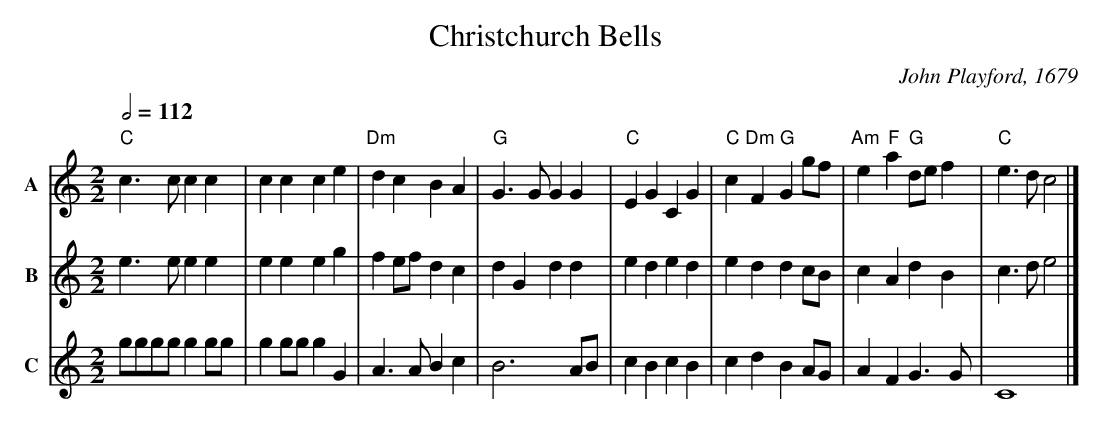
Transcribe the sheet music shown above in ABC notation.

X:1
T:Christchurch Bells
C:John Playford, 1679
Q:1/2=112
M:2/2
L:1/4
K:C
V:1 name=A
"C"c3/c/ cc | cc ce | "Dm"dc BA | "G"G3/G/ GG |\
"C"EG CG | "C"c"Dm"F "G"Gg/f/ | "Am"e"F"a "G"d/e/f | "C"e3/d/ c2 |]
V:2 name=B
e3/e/ ee | ee eg | fe/f/ dc | dG dd |\
ed ed | ed dc/B/ | cA dB | c3/d/ e2 |]
V:3 name=C
g/g/g/g/ gg/g/ | gg/g/ gG | A3/A/ Bc | B3 A/B/ |\
cB cB | cd BA/G/ | AF G3/G/ | C4 |]
